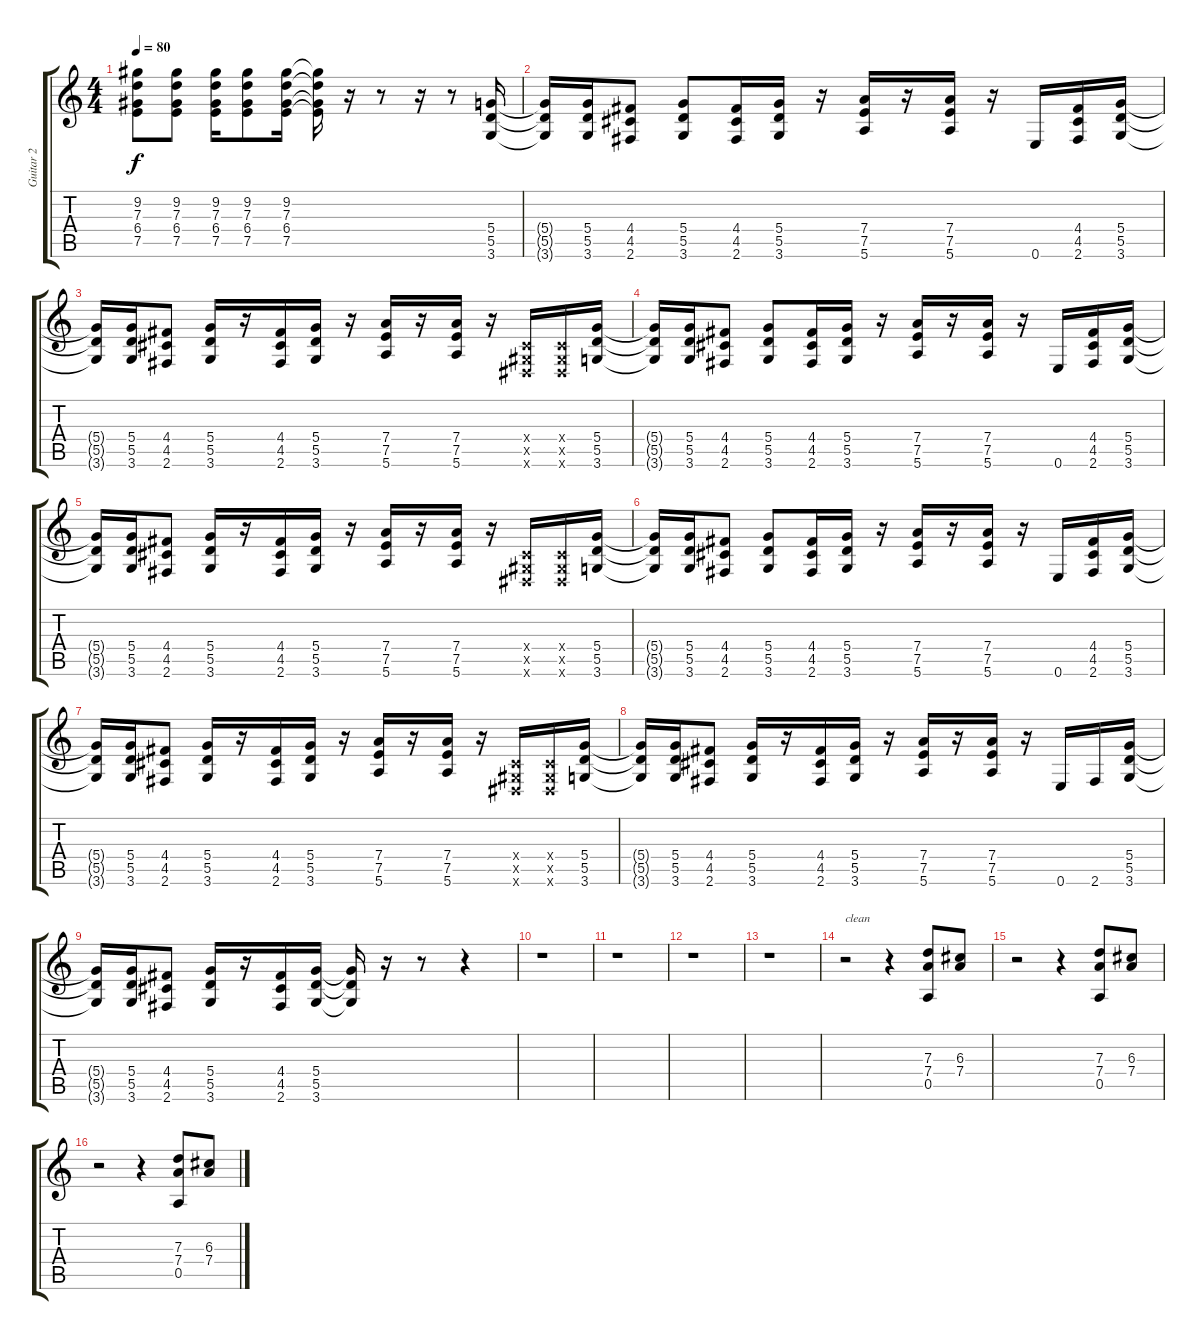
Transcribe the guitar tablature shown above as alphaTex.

\track ("Guitar 2" "Guitar 2") {instrument overdrivenguitar}
\staff {score tabs}
\tuning (E4 B3 G3 D3 A2 E2) {hide}
\ts (4 4)
\tempo 80
\clef g2
\ks c
(9.2{t} 7.3{t} 6.4{t} 7.5{t}).8{dy f} (9.2 7.3 6.4 7.5).8 (9.2 7.3 6.4 7.5).16 (9.2 7.3 6.4 7.5).8 (9.2 7.3 6.4 7.5).16 (9.2{t} 7.3{t} 6.4{t} 7.5{t}).16 r.16 r.8 r.16 r.8 (5.4 5.5 3.6).16 |
(5.4{t} 5.5{t} 3.6{t}).16 (5.4 5.5 3.6).16 (4.4 4.5 2.6).8 (5.4 5.5 3.6).8 (4.4 4.5 2.6).16 (5.4 5.5 3.6).16 r.16 (7.4 7.5 5.6).16 r.16 (7.4 7.5 5.6).16 r.16 0.6.16 (4.4 4.5 2.6).16 (5.4 5.5 3.6).16 |
(5.4{t} 5.5{t} 3.6{t}).16 (5.4 5.5 3.6).16 (4.4 4.5 2.6).8 (5.4 5.5 3.6).16 r.16 (4.4 4.5 2.6).16 (5.4 5.5 3.6).16 r.16 (7.4 7.5 5.6).16 r.16 (7.4 7.5 5.6).16 r.16 (-1.4{x} -1.5{x} -1.6{x}).16 (-1.4{x} -1.5{x} -1.6{x}).16 (5.4 5.5 3.6).16 |
(5.4{t} 5.5{t} 3.6{t}).16 (5.4 5.5 3.6).16 (4.4 4.5 2.6).8 (5.4 5.5 3.6).8 (4.4 4.5 2.6).16 (5.4 5.5 3.6).16 r.16 (7.4 7.5 5.6).16 r.16 (7.4 7.5 5.6).16 r.16 0.6.16 (4.4 4.5 2.6).16 (5.4 5.5 3.6).16 |
(5.4{t} 5.5{t} 3.6{t}).16 (5.4 5.5 3.6).16 (4.4 4.5 2.6).8 (5.4 5.5 3.6).16 r.16 (4.4 4.5 2.6).16 (5.4 5.5 3.6).16 r.16 (7.4 7.5 5.6).16 r.16 (7.4 7.5 5.6).16 r.16 (-1.4{x} -1.5{x} -1.6{x}).16 (-1.4{x} -1.5{x} -1.6{x}).16 (5.4 5.5 3.6).16 |
(5.4{t} 5.5{t} 3.6{t}).16 (5.4 5.5 3.6).16 (4.4 4.5 2.6).8 (5.4 5.5 3.6).8 (4.4 4.5 2.6).16 (5.4 5.5 3.6).16 r.16 (7.4 7.5 5.6).16 r.16 (7.4 7.5 5.6).16 r.16 0.6.16 (4.4 4.5 2.6).16 (5.4 5.5 3.6).16 |
(5.4{t} 5.5{t} 3.6{t}).16 (5.4 5.5 3.6).16 (4.4 4.5 2.6).8 (5.4 5.5 3.6).16 r.16 (4.4 4.5 2.6).16 (5.4 5.5 3.6).16 r.16 (7.4 7.5 5.6).16 r.16 (7.4 7.5 5.6).16 r.16 (-1.4{x} -1.5{x} -1.6{x}).16 (-1.4{x} -1.5{x} -1.6{x}).16 (5.4 5.5 3.6).16 |
(5.4{t} 5.5{t} 3.6{t}).16 (5.4 5.5 3.6).16 (4.4 4.5 2.6).8 (5.4 5.5 3.6).16 r.16 (4.4 4.5 2.6).16 (5.4 5.5 3.6).16 r.16 (7.4 7.5 5.6).16 r.16 (7.4 7.5 5.6).16 r.16 0.6.16 2.6.16 (5.4 5.5 3.6).16 |
(5.4{t} 5.5{t} 3.6{t}).16 (5.4 5.5 3.6).16 (4.4 4.5 2.6).8 (5.4 5.5 3.6).16 r.16 (4.4 4.5 2.6).16 (5.4 5.5 3.6).16 (5.4{t} 5.5{t} 3.6{t}).16 r.16 r.8 r.4 |
r.1 |
r.1 |
r.1 |
r.1 |
r.2{txt "clean"} r.4 (7.3 7.4 0.5).8{instrument electricguitarclean} (6.3 7.4).8 |
r.2 r.4 (7.3 7.4 0.5).8{instrument electricguitarclean} (6.3 7.4).8 |
r.2 r.4 (7.3 7.4 0.5).8{instrument electricguitarclean} (6.3 7.4).8
